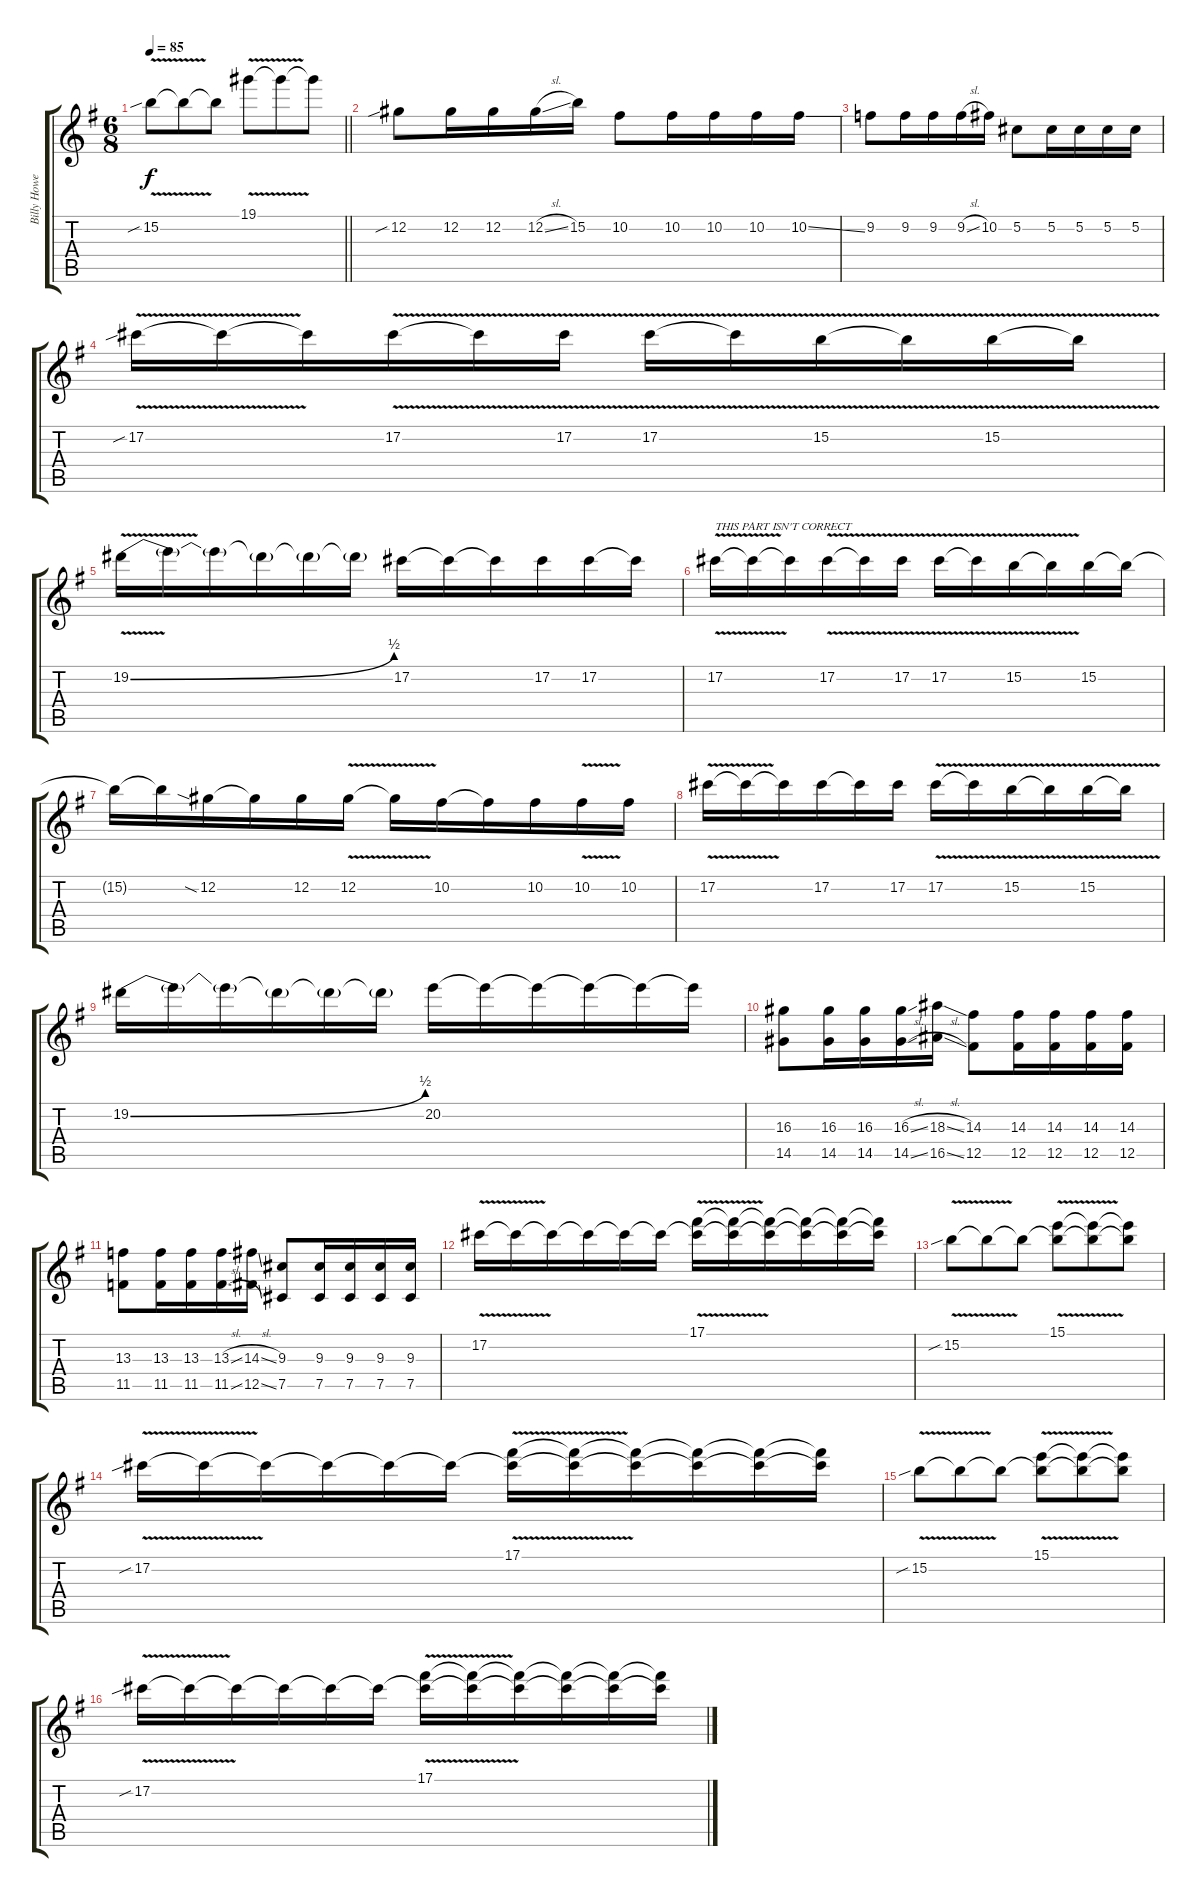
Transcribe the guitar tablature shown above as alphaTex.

\track ("Billy Howerdel" "Billy Howe") {instrument distortionguitar}
\staff {score tabs}
\tuning (Db4 Ab3 E3 B2 Gb2 Db2) {hide}
\ts (6 8)
\tempo 85
\clef g2
\barLineRight lightlight
\ks eminor
15.2{v sib}.8{dy f} 15.2{t}.8 15.2{t}.8 19.1{v}.8 19.1{t}.8 19.1{t}.8 |
12.2{sib}.8 12.2.16 12.2.16 12.2{sl}.16 15.2.16 10.2.8 10.2.16 10.2.16 10.2.16 10.2{ss}.16 |
9.2.8 9.2.16 9.2.16 9.2{sl}.16 10.2.16 5.2.8 5.2.16 5.2.16 5.2.16 5.2.16 |
17.2{v sib}.16{volume 16} 17.2{t}.16 17.2{t}.16 17.2{v}.16 17.2{t}.16 17.2{v}.16 17.2{v}.16 17.2{t}.16 15.2{v}.16 15.2{t}.16 15.2{v}.16 15.2{t}.16 |
19.2{be (bend 0 0 60 2) v}.16{volume 16} 19.2{t}.16 19.2{t}.16 19.2{t}.16 19.2{t}.16 19.2{t}.16 17.2.16 17.2{t}.16 17.2{t}.16 17.2.16 17.2.16 17.2{t}.16 |
17.2{v}.16{txt "THIS PART ISN'T CORRECT" volume 16} 17.2{t}.16 17.2{t}.16 17.2{v}.16 17.2{t}.16 17.2{v}.16 17.2{v}.16 17.2{t}.16 15.2{v}.16 15.2{t}.16 15.2.16 15.2{t}.16 |
15.2{t}.16{volume 16} 15.2{t}.16 12.2{sia}.16 12.2{t}.16 12.2.16 12.2{v}.16 12.2{t}.16 10.2.16 10.2{t}.16 10.2.16 10.2{v}.16 10.2.16 |
17.2{v}.16{volume 16} 17.2{t}.16 17.2{t}.16 17.2.16 17.2{t}.16 17.2.16 17.2{v}.16 17.2{t}.16 15.2{v}.16 15.2{t}.16 15.2{v}.16 15.2{t}.16 |
19.2{be (bend 0 0 60 2)}.16{volume 16} 19.2{t}.16 19.2{t}.16 19.2{t}.16 19.2{t}.16 19.2{t}.16 20.2.16 20.2{t}.16 20.2{t}.16 20.2{t}.16 20.2{t}.16 20.2{t}.16 |
(16.3 14.5).8 (16.3 14.5).16 (16.3 14.5).16 (16.3{sl} 14.5{sl}).16 (18.3{sl} 16.5{sl}).16 (14.3 12.5).8 (14.3 12.5).16 (14.3 12.5).16 (14.3 12.5).16 (14.3 12.5).16 |
(13.3 11.5).8 (13.3 11.5).16 (13.3 11.5).16 (13.3{sl} 11.5{sl}).16 (14.3{sl} 12.5{sl}).16 (9.3 7.5).8 (9.3 7.5).16 (9.3 7.5).16 (9.3 7.5).16 (9.3 7.5).16 |
17.2{v}.16{volume 16} 17.2{t}.16 17.2{t}.16 17.2{t}.16 17.2{t}.16 17.2{t}.16 (17.1{v} 17.2{t}).16 (17.1{t} 17.2{t}).16 (17.1{t} 17.2{t}).16 (17.1{t} 17.2{t}).16 (17.1{t} 17.2{t}).16 (17.1{t} 17.2{t}).16 |
15.2{v sib}.8 15.2{t}.8 15.2{t}.8 (15.1{v} 15.2{t}).8 (15.1{t} 15.2{t}).8 (15.1{t} 15.2{t}).8 |
17.2{v sib}.16 17.2{t}.16 17.2{t}.16 17.2{t}.16 17.2{t}.16 17.2{t}.16 (17.1{v} 17.2{t}).16 (17.1{t} 17.2{t}).16 (17.1{t} 17.2{t}).16 (17.1{t} 17.2{t}).16 (17.1{t} 17.2{t}).16 (17.1{t} 17.2{t}).16 |
15.2{v sib}.8 15.2{t}.8 15.2{t}.8 (15.1{v} 15.2{t}).8 (15.1{t} 15.2{t}).8 (15.1{t} 15.2{t}).8 |
17.2{v sib}.16 17.2{t}.16 17.2{t}.16 17.2{t}.16 17.2{t}.16 17.2{t}.16 (17.1{v} 17.2{t}).16 (17.1{t} 17.2{t}).16 (17.1{t} 17.2{t}).16 (17.1{t} 17.2{t}).16 (17.1{t} 17.2{t}).16 (17.1{t} 17.2{t}).16
